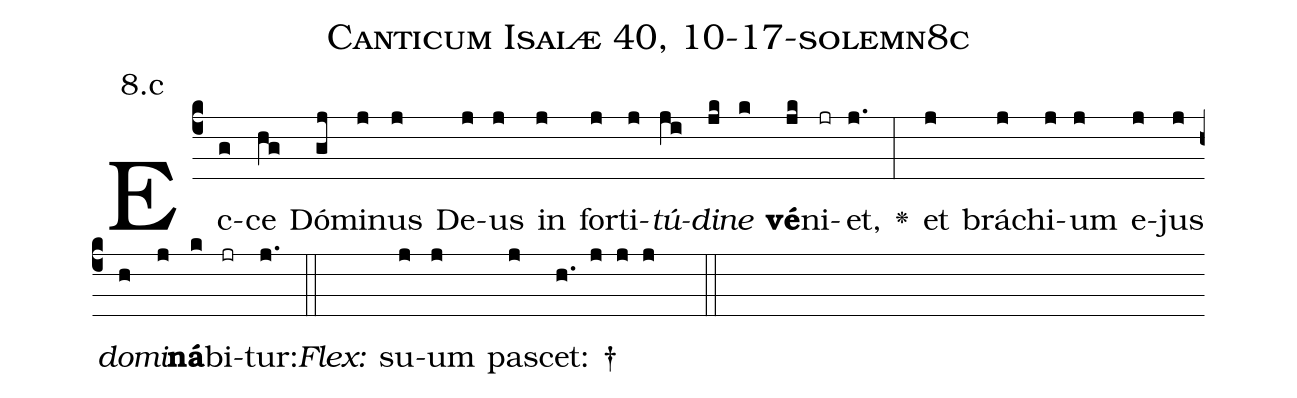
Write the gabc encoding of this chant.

name: Canticum Isaiæ 40, 10-17-solemn8c;
annotation: 8.c;
%%
(c4)Ec(g)ce(hg) Dó(gj)mi(j)nus(j) De(j)us(j) in(j) for(j)ti(j)<i>tú</i>(ji)<i>di</i>(jk)<i>ne</i>(k) <b>vé</b>(jk)ni(jr)et,(j.) <v>\greheightstar</v>(:) et(j) brá(j)chi(j)um(j) e(j)jus(j) <i>do</i>(h)<i>mi</i>(j)<b>ná</b>(k)bi(jr)tur:(j.) (::)
<i>Flex:</i>()  su(j)um(j) pa(j)scet: †(h. j j j  ::)

%E(j) u(j) o(h) u(j) a(k) e.(j.) (::)
